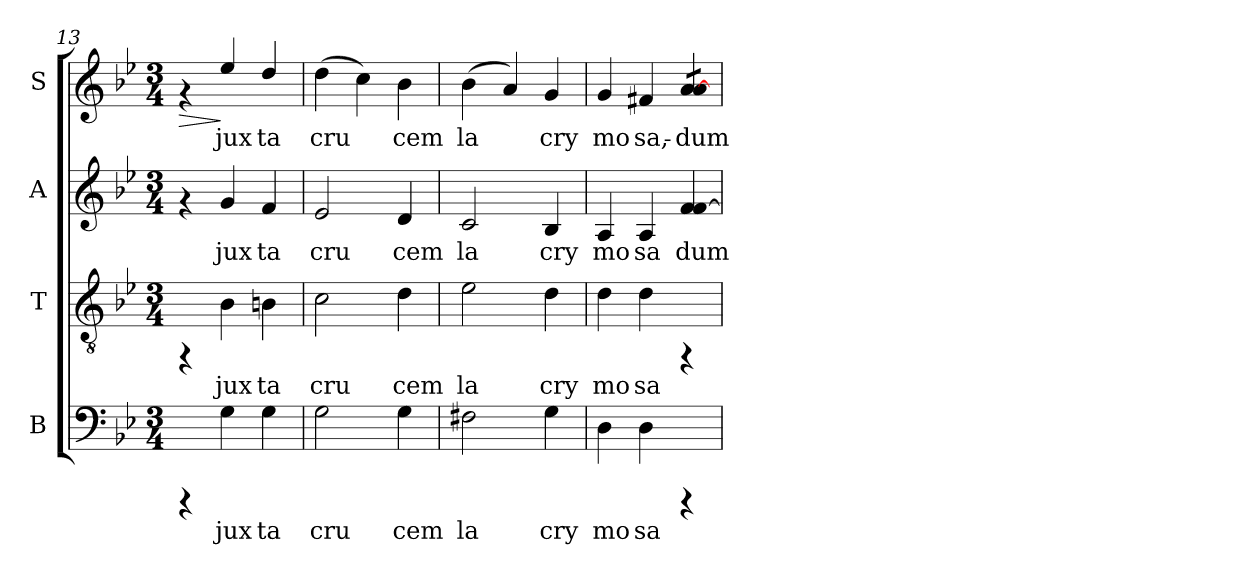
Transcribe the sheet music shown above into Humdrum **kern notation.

**kern	**text	**kern	**text	**kern	**text	**kern	**text	**dynam
*part4	*part4	*part3	*part3	*part2	*part2	*part1	*part1	*part1
*staff4	*staff4	*staff3	*staff3	*staff2	*staff2	*staff1	*staff1	*staff1
*I"B	*	*I"T	*	*I"A	*	*I"S	*	*
*I'B	*	*I'T	*	*I'A	*	*I'S	*	*
*clefF4	*	*clefGv2	*	*clefG2	*	*clefG2	*	*
*k[b-e-]	*	*k[b-e-]	*	*k[b-e-]	*	*k[b-e-]	*	*
*B-:	*	*B-:	*	*B-:	*	*B-:	*	*
*M3/4	*	*M3/4	*	*M3/4	*	*M3/4	*	*
=13	=13	=13	=13	=13	=13	=13	=13	=13
!	!	!	!	!	!	!	!	!LO:HP:b
4rCCC	.	4rFF	.	4rf	.	4rf	.	>
!	!LO:LY:b:cj	!	!LO:LY:b:cj	!	!LO:LY:b:cj	!	!LO:LY:b:cj	!
4G\	jux	4B-\	jux	4g/	jux	4ee-/	jux	]
!	!LO:LY:b:cj	!	!LO:LY:b:cj	!	!LO:LY:b:cj	!	!LO:LY:b:cj	!
4G\	ta	4Bn\	ta	4f/	ta	4dd/	ta	.
=14	=14	=14	=14	=14	=14	=14	=14	=14
!	!LO:LY:b:cj	!	!LO:LY:b:cj	!	!LO:LY:b:cj	!	!LO:LY:b:cj	!
2G\	cru	2c\	cru	2e-/	cru	(>4dd\	cru	.
!	!	!	!	!	!	!	!LO:LY:b:cj	!
.	.	.	.	.	.	4cc\)	.	.
!	!LO:LY:b:cj	!	!LO:LY:b:cj	!	!LO:LY:b:cj	!	!LO:LY:b:cj	!
4G\	cem	4d\	cem	4d/	cem	4b-\	cem	.
=15	=15	=15	=15	=15	=15	=15	=15	=15
!	!LO:LY:b:cj	!	!LO:LY:b:cj	!	!LO:LY:b:cj	!	!LO:LY:b:cj	!
2F#X\	la	2e-\	la	2c/	la	(<4b-\	la	.
!	!	!	!	!	!	!	!LO:LY:b:cj	!
.	.	.	.	.	.	4a/)	.	.
!	!LO:LY:b:cj	!	!LO:LY:b:cj	!	!LO:LY:b:cj	!	!LO:LY:b:cj	!
4G\	cry	4d\	cry	4B-/	cry	4g/	cry	.
=16	=16	=16	=16	=16	=16	=16	=16	=16
!	!LO:LY:b:cj	!	!LO:LY:b:cj	!	!LO:LY:b:cj	!	!LO:LY:b:cj	!
4D\	mo	4d\	mo	4A/	mo	4g/	mo	.
!	!LO:LY:b:cj	!	!LO:LY:b:cj	!	!LO:LY:b:cj	!	!LO:LY:b:cj	!
4D\	sa	4d\	sa	4A/	sa	4f#X/	sa,-	.
!	!	!	!	!	!LO:LY:b:cj	!	!LO:LY:b:cj	!
*	*	*	*	*	*	*tremolo	*	*
4rCCC	.	4rFF	.	4f/ [>4f/	dum	8a/ [<8a/L	-dum	.
.	.	.	.	.	.	8a/ 8a/J	.	.
*	*	*	*	*	*	*Xtremolo	*	*
=	=	=	=	=	=	=	=	=
*-	*-	*-	*-	*-	*-	*-	*-	*-
